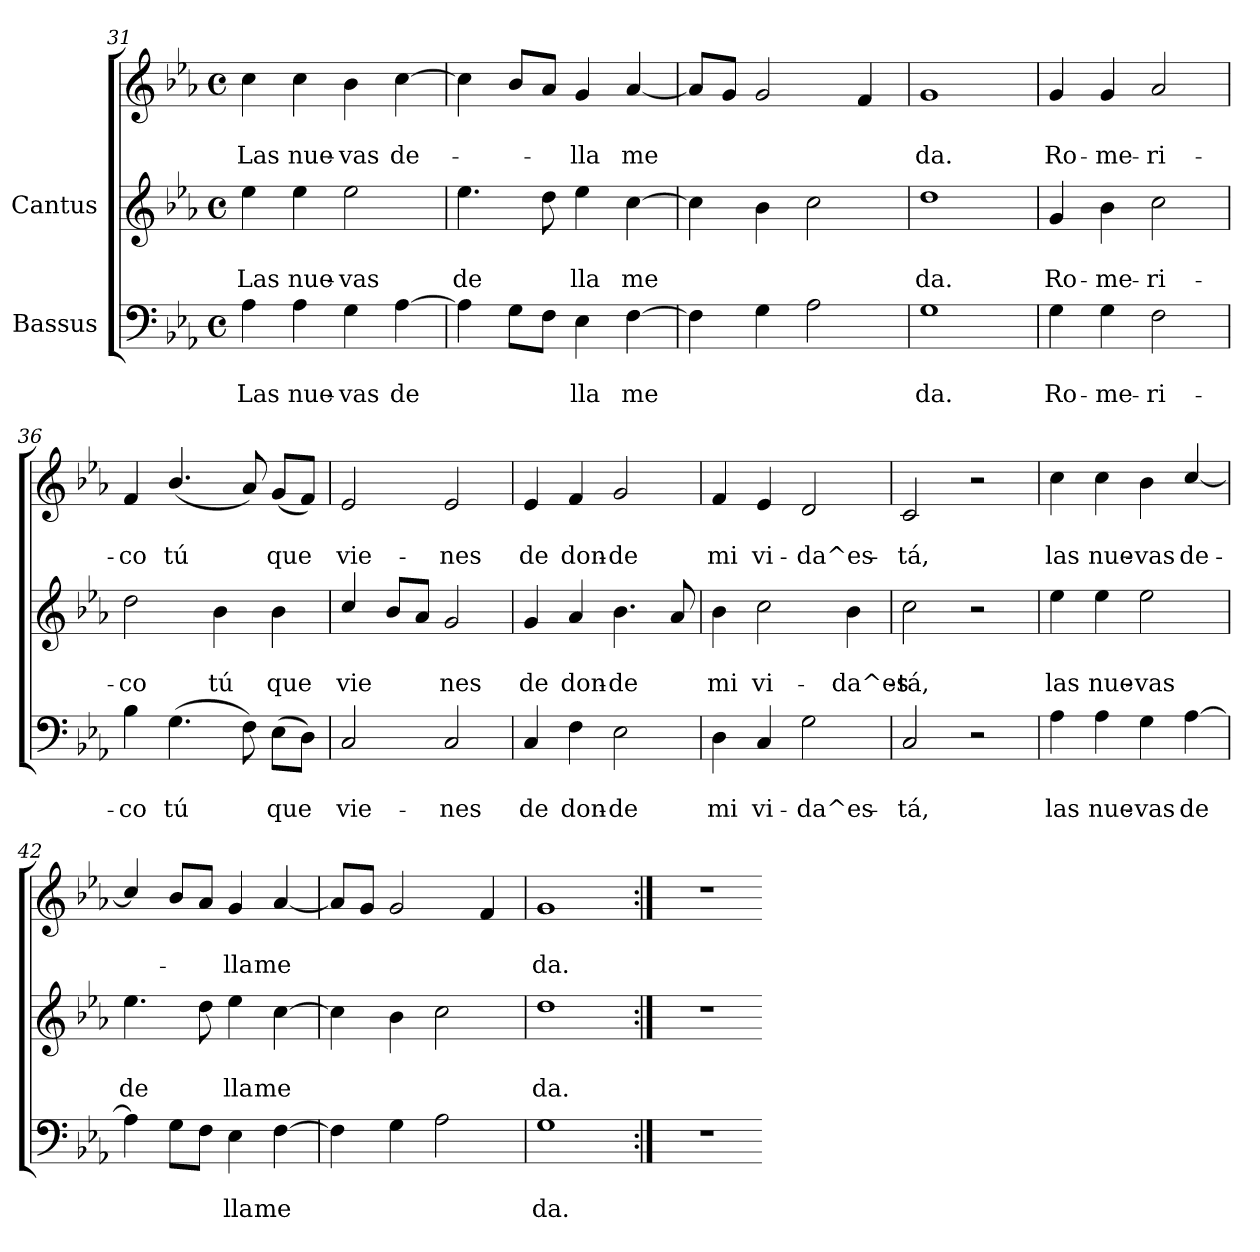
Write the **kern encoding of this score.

**kern	**text	**text	**kern	**text	**text	**kern	**text	**text
*part2	*part2	*part2	*part1	*part1	*part1	*part1	*part1	*part1
*staff3	*staff3	*staff3	*staff2	*staff2	*staff2	*staff1	*staff1	*staff1
*I"Bassus	*	*	*I"Cantus	*	*	*	*	*
*clefF4	*	*	*clefG2	*	*	*clefG2	*	*
*k[b-e-a-]	*	*	*k[b-e-a-]	*	*	*k[b-e-a-]	*	*
*E-:	*	*	*E-:	*	*	*E-:	*	*
*M4/4	*	*	*M4/4	*	*	*M4/4	*	*
*met(c)	*	*	*met(c)	*	*	*met(c)	*	*
=31	=31	=31	=31	=31	=31	=31	=31	=31
!	!	!LO:LY:b:cj	!	!	!LO:LY:b:cj	!	!	!LO:LY:b:cj
4A-\	.	Las	4ee-\	.	-Las	4cc\	.	Las
!	!	!LO:LY:b:cj	!	!	!LO:LY:b:cj	!	!	!LO:LY:b:cj
4A-\	.	nue-	4ee-\	.	nue-	4cc\	.	nue-
!	!	!LO:LY:b:cj	!	!	!LO:LY:b:cj	!	!	!LO:LY:b:cj
4G\	.	-vas	2ee-\	.	-vas	4b-\	.	-vas
!	!	!LO:LY:b:cj	!	!	!	!	!	!LO:LY:b:cj
[>4A-\	.	de-	.	.	.	[>4cc\	.	de-
=32	=32	=32	=32	=32	=32	=32	=32	=32
!	!	!LO:LY:b:cj	!	!	!LO:LY:b:cj	!	!	!LO:LY:b:cj
4A-\]	.	-	4.ee-\	.	de-	4cc\]	.	.
!	!	!LO:LY:b:cj	!	!	!	!	!	!LO:LY:b:cj
8G\L	.	.	.	.	.	8b-/L	.	.
!	!	!LO:LY:b:cj	!	!	!LO:LY:b:cj	!	!	!LO:LY:b:cj
8F\J	.	.	8dd\	.	-	8a-/J	.	.
!	!	!LO:LY:b:cj	!	!	!LO:LY:b:cj	!	!	!LO:LY:b:cj
4E-\	.	lla	4ee-\	.	lla	4g/	.	lla
!	!	!LO:LY:b:cj	!	!	!LO:LY:b:cj	!	!	!LO:LY:b:cj
[>4F\	.	me	[>4cc\	.	me	[<4a-/	.	me
!!LO:LB:g=z
=33	=33	=33	=33	=33	=33	=33	=33	=33
4F\]	.	.	4cc\]	.	.	8a-/L]	.	.
.	.	.	.	.	.	8g/J	.	.
4G\	.	.	4b-\	.	.	2g/	.	.
2A-\	.	.	2cc\	.	.	.	.	.
.	.	.	.	.	.	4f/	.	.
=34	=34	=34	=34	=34	=34	=34	=34	=34
!	!	!LO:LY:b:cj	!	!	!LO:LY:b:cj	!	!	!LO:LY:b:cj
1G	.	da.	1dd	.	da.	1g	.	da.
=35	=35	=35	=35	=35	=35	=35	=35	=35
!	!	!LO:LY:b:cj	!	!	!LO:LY:b:cj	!	!	!LO:LY:b:cj
4G\	.	Ro-	4g/	.	-Ro-	4g/	.	Ro-
!	!	!LO:LY:b:cj	!	!	!LO:LY:b:cj	!	!	!LO:LY:b:cj
4G\	.	-me-	4b-\	.	-me-	4g/	.	-me-
!	!	!LO:LY:b:cj	!	!	!LO:LY:b:cj	!	!	!LO:LY:b:cj
2F\	.	-ri-	2cc\	.	-ri-	2a-/	.	-ri-
=36	=36	=36	=36	=36	=36	=36	=36	=36
!	!	!LO:LY:b:cj	!	!	!LO:LY:b:cj	!	!	!LO:LY:b:cj
4B-\	.	-co	2dd\	.	co	4f/	.	-co
!	!	!LO:LY:b:cj	!	!	!	!	!	!LO:LY:b:cj
(>4.G\	.	tú	.	.	.	(<4.b-/	.	tú
!	!	!	!	!	!LO:LY:b:cj	!	!	!
.	.	.	4b-\	.	tú	.	.	.
!	!	!LO:LY:b:cj	!	!	!	!	!	!LO:LY:b:cj
8F\)	.	.	.	.	.	8a-/)	.	.
!	!	!LO:LY:b:cj	!	!	!LO:LY:b:cj	!	!	!LO:LY:b:cj
(>8E-\L	.	que	4b-\	.	que	(<8g/L	.	que
!	!	!LO:LY:b:cj	!	!	!	!	!	!LO:LY:b:cj
8D\J)	.	.	.	.	.	8f/J)	.	.
=37	=37	=37	=37	=37	=37	=37	=37	=37
!	!	!LO:LY:b:cj	!	!	!LO:LY:b:cj	!	!	!LO:LY:b:cj
2C/	.	vie-	4cc/	.	vie-	2e-/	.	vie-
!	!	!	!	!	!LO:LY:b:cj	!	!	!
.	.	.	8b-/L	.	-	.	.	.
!	!	!	!	!	!LO:LY:b:cj	!	!	!
.	.	.	8a-/J	.	.	.	.	.
!	!	!LO:LY:b:cj	!	!	!LO:LY:b:cj	!	!	!LO:LY:b:cj
2C/	.	-nes	2g/	.	nes	2e-/	.	-nes
=38	=38	=38	=38	=38	=38	=38	=38	=38
!	!	!LO:LY:b:cj	!	!	!LO:LY:b:cj	!	!	!LO:LY:b:cj
4C/	.	de	4g/	.	de	4e-/	.	de
!	!	!LO:LY:b:cj	!	!	!LO:LY:b:cj	!	!	!LO:LY:b:cj
4F\	.	don-	4a-/	.	don-	4f/	.	don-
!	!	!LO:LY:b:cj	!	!	!LO:LY:b:cj	!	!	!LO:LY:b:cj
2E-\	.	-de	4.b-\	.	-de	2g/	.	-de
!	!	!	!	!	!LO:LY:b:cj	!	!	!
.	.	.	8a-/	.	.	.	.	.
!!LO:PB:g=z
=39	=39	=39	=39	=39	=39	=39	=39	=39
!	!	!LO:LY:b:cj	!	!	!LO:LY:b:cj	!	!	!LO:LY:b:cj
4D\	.	mi	4b-\	.	-mi	4f/	.	mi
!	!	!LO:LY:b:cj	!	!	!LO:LY:b:cj	!	!	!LO:LY:b:cj
4C/	.	vi-	2cc\	.	vi-	4e-/	.	vi-
!	!	!LO:LY:b:cj	!	!	!	!	!	!LO:LY:b:cj
2G\	.	-da^es-	.	.	.	2d/	.	-da^es-
!	!	!	!	!	!LO:LY:b:cj	!	!	!
.	.	.	4b-\	.	-da^es-	.	.	.
=40	=40	=40	=40	=40	=40	=40	=40	=40
!	!	!LO:LY:b:cj	!	!	!LO:LY:b:cj	!	!	!LO:LY:b:cj
2C/	.	-tá,	2cc\	.	tá,	2c/	.	-tá,
2r	.	.	2r	.	.	2r	.	.
=41	=41	=41	=41	=41	=41	=41	=41	=41
!	!	!LO:LY:b:cj	!	!	!LO:LY:b:cj	!	!	!LO:LY:b:cj
4A-\	.	las	4ee-\	.	-las	4cc\	.	las
!	!	!LO:LY:b:cj	!	!	!LO:LY:b:cj	!	!	!LO:LY:b:cj
4A-\	.	nue-	4ee-\	.	nue-	4cc\	.	nue-
!	!	!LO:LY:b:cj	!	!	!LO:LY:b:cj	!	!	!LO:LY:b:cj
4G\	.	-vas	2ee-\	.	-vas	4b-\	.	-vas
!	!	!LO:LY:b:cj	!	!	!	!	!	!LO:LY:b:cj
[>4A-\	.	de-	.	.	.	[<4cc/	.	de-
=42	=42	=42	=42	=42	=42	=42	=42	=42
!	!	!LO:LY:b:cj	!	!	!LO:LY:b:cj	!	!	!LO:LY:b:cj
4A-\]	.	-	4.ee-\	.	de-	4cc/]	.	.
!	!	!LO:LY:b:cj	!	!	!	!	!	!LO:LY:b:cj
8G\L	.	.	.	.	.	8b-/L	.	.
!	!	!LO:LY:b:cj	!	!	!LO:LY:b:cj	!	!	!LO:LY:b:cj
8F\J	.	.	8dd\	.	-	8a-/J	.	.
!	!	!LO:LY:b:cj	!	!	!LO:LY:b:cj	!	!	!LO:LY:b:cj
4E-\	.	lla	4ee-\	.	lla	4g/	.	lla
!	!	!LO:LY:b:cj	!	!	!LO:LY:b:cj	!	!	!LO:LY:b:cj
[>4F\	.	me	[>4cc\	.	me	[<4a-/	.	me
=43	=43	=43	=43	=43	=43	=43	=43	=43
4F\]	.	.	4cc\]	.	.	8a-/L]	.	.
.	.	.	.	.	.	8g/J	.	.
4G\	.	.	4b-\	.	.	2g/	.	.
2A-\	.	.	2cc\	.	.	.	.	.
.	.	.	.	.	.	4f/	.	.
=44	=44	=44	=44	=44	=44	=44	=44	=44
!	!	!LO:LY:b:cj	!	!	!LO:LY:b:cj	!	!	!LO:LY:b:cj
1G	.	da.	1dd	.	da.	1g	.	da.
!!LO:LB:g=z
=45:|!	=45:|!	=45:|!	=45:|!	=45:|!	=45:|!	=45:|!	=45:|!	=45:|!
1r	.	.	1r	.	.	1r	.	.
=	==	==	==	==	==	==	==	==
*-	*-	*-	*-	*-	*-	*-	*-	*-
